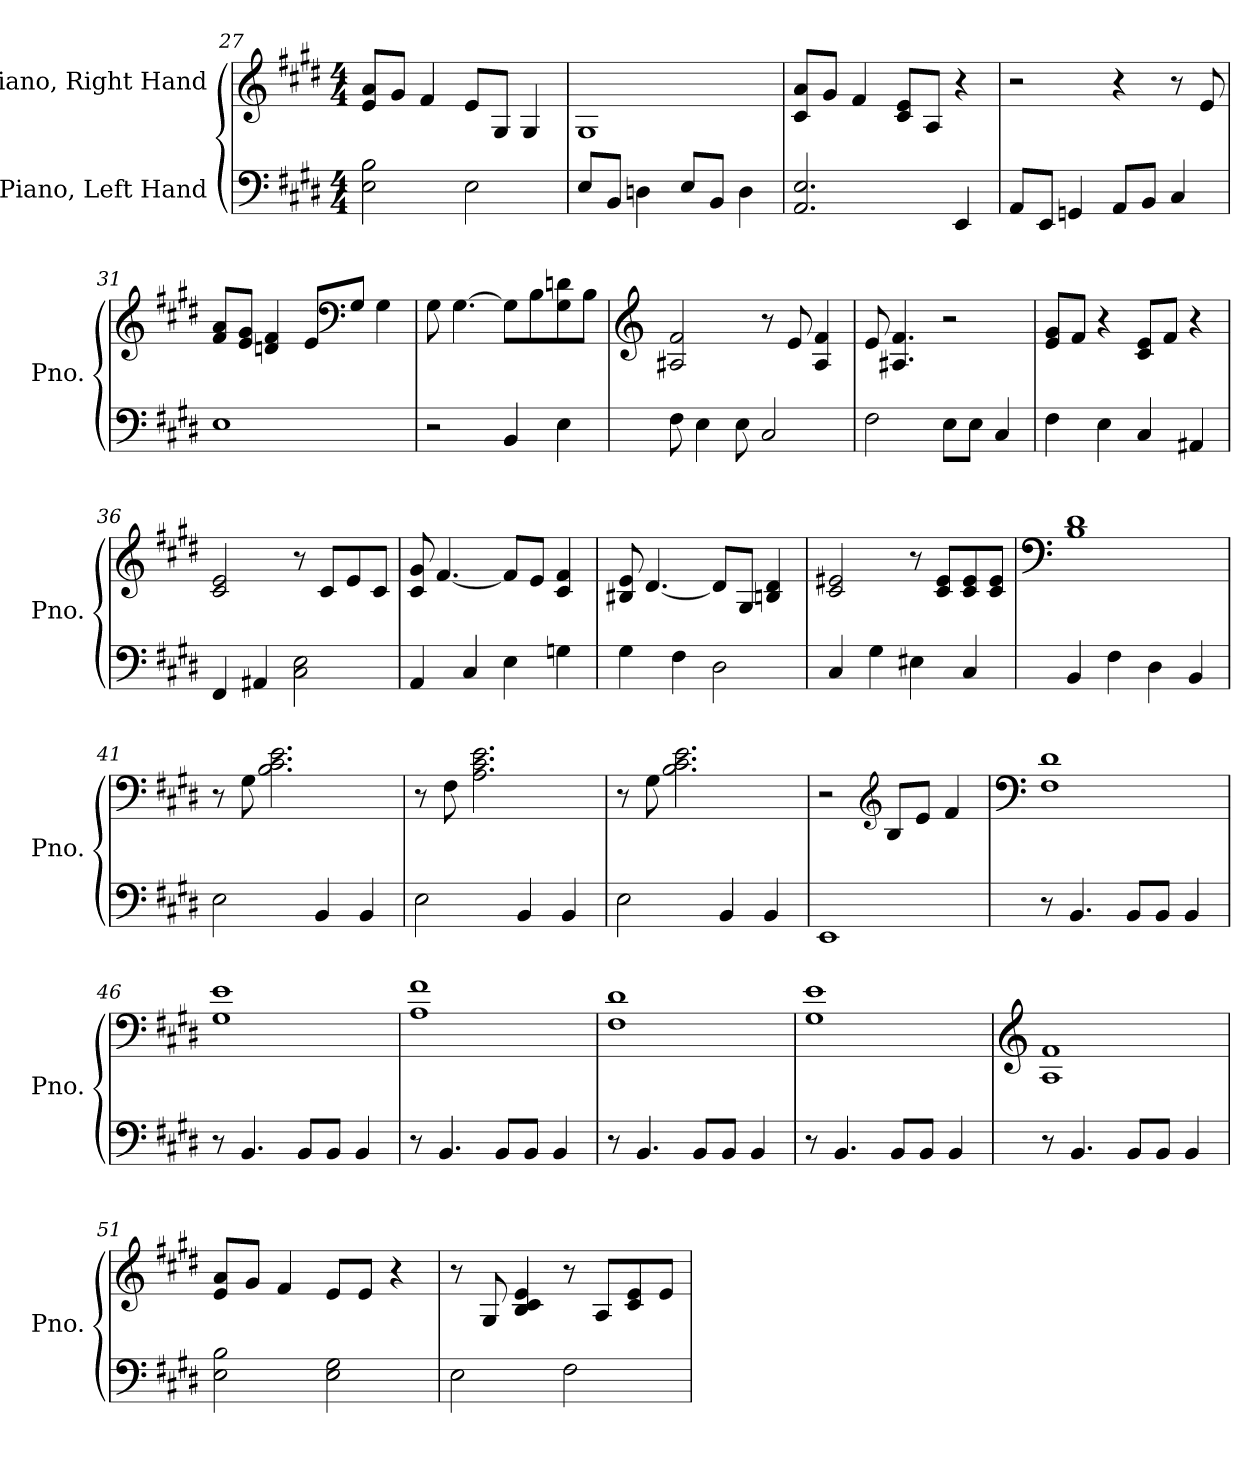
**kern	**kern
*part2	*part1
*staff2	*staff1
*I"Piano, Left Hand	*I"Piano, Right Hand
*I'Pno.	*I'Pno.
*clefF4	*clefG2
*k[f#c#g#d#]	*k[f#c#g#d#]
*M4/4	*M4/4
=27	=27
2E\ 2B\	8e/ 8a/L
.	8g#/J
.	4f#/
2E\	8e/L
.	8G#/J
.	4G#/
=28	=28
8E/L	1G#
8BB/J	.
4Dn\	.
8E/L	.
8BB/J	.
4D\	.
=29	=29
2.AA/ 2.E/	8c#/ 8a/L
.	8g#/J
.	4f#/
.	8c#/ 8e/L
.	8A/J
4EE/	4r
!!LO:PB:g=z
=30	=30
8AA/L	2r
8EE/J	.
4GGn/	.
8AA/L	4r
8BB/J	.
4C#/	8r
.	8e/
=31	=31
1E	8f#/ 8a/L
.	8e/ 8g#/J
.	4dn/ 4f#/
.	8e/L
*	*clefF4
.	8G#/J
.	4G#\
=32	=32
2r	8G#\
.	[4.G#\
4BB/	8G#\L]
.	8B\
4E\	8G#\ 8dn\
.	8B\J
=33	=33
*	*clefG2
8F#\	2A#X/ 2f#/
4E\	.
8E\	.
2C#/	8r
.	8e/
.	4A#/ 4f#/
!!LO:LB:g=z
=34	=34
2F#\	8e/
.	4.A#X/ 4.f#/
8E\L	2r
8E\J	.
4C#/	.
=35	=35
4F#\	8e/ 8g#/L
.	8f#/J
4E\	4r
4C#/	8c#/ 8e/L
.	8f#/J
4AA#X/	4r
=36	=36
4FF#/	2c#/ 2e/
4AA#X/	.
2C#\ 2E\	8r
.	8c#/L
.	8e/
.	8c#/J
=37	=37
4AA/	8c#/ 8g#/
.	[4.f#/
4C#/	.
4E\	8f#/L]
.	8e/J
4Gn\	4c#/ 4f#/
=38	=38
4G#\	8B#X/ 8e/
.	[4.d#/
4F#\	.
2D#\	8d#/L]
.	8G#/J
.	4Bn/ 4d#/
!!LO:LB:g=z
=39	=39
4C#/	2c#/ 2e#X/
4G#\	.
4E#X\	8r
.	8c#/ 8e#/L
4C#/	8c#/ 8e#/
.	8c#/ 8e#/J
=40	=40
*	*clefF4
4BB/	1B 1d#
4F#\	.
4D#\	.
4BB/	.
=41	=41
2E\	8r
.	8G#\
.	2.B\ 2.c#\ 2.e\
4BB/	.
4BB/	.
=42	=42
2E\	8r
.	8F#\
.	2.A\ 2.c#\ 2.e\
4BB/	.
4BB/	.
=43	=43
2E\	8r
.	8G#\
.	2.B\ 2.c#\ 2.e\
4BB/	.
4BB/	.
=44	=44
1EE	2r
*	*clefG2
.	8B/L
.	8e/J
.	4f#/
!!LO:LB:g=z
=45	=45
*	*clefF4
8r	1F# 1d#
4.BB/	.
8BB/L	.
8BB/J	.
4BB/	.
=46	=46
8r	1G# 1e
4.BB/	.
8BB/L	.
8BB/J	.
4BB/	.
=47	=47
8r	1A 1f#
4.BB/	.
8BB/L	.
8BB/J	.
4BB/	.
=48	=48
8r	1F# 1d#
4.BB/	.
8BB/L	.
8BB/J	.
4BB/	.
=49	=49
8r	1G# 1e
4.BB/	.
8BB/L	.
8BB/J	.
4BB/	.
=50	=50
*	*clefG2
8r	1A 1f#
4.BB/	.
8BB/L	.
8BB/J	.
4BB/	.
!!LO:LB:g=z
=51	=51
2E\ 2B\	8e/ 8a/L
.	8g#/J
.	4f#/
2E\ 2G#\	8e/L
.	8e/J
.	4r
=52	=52
2E\	8r
.	8G#/
.	4B/ 4c#/ 4e/
2F#\	8r
.	8A/L
.	8c#/ 8e/
.	8e/J
=	=
*-	*-
